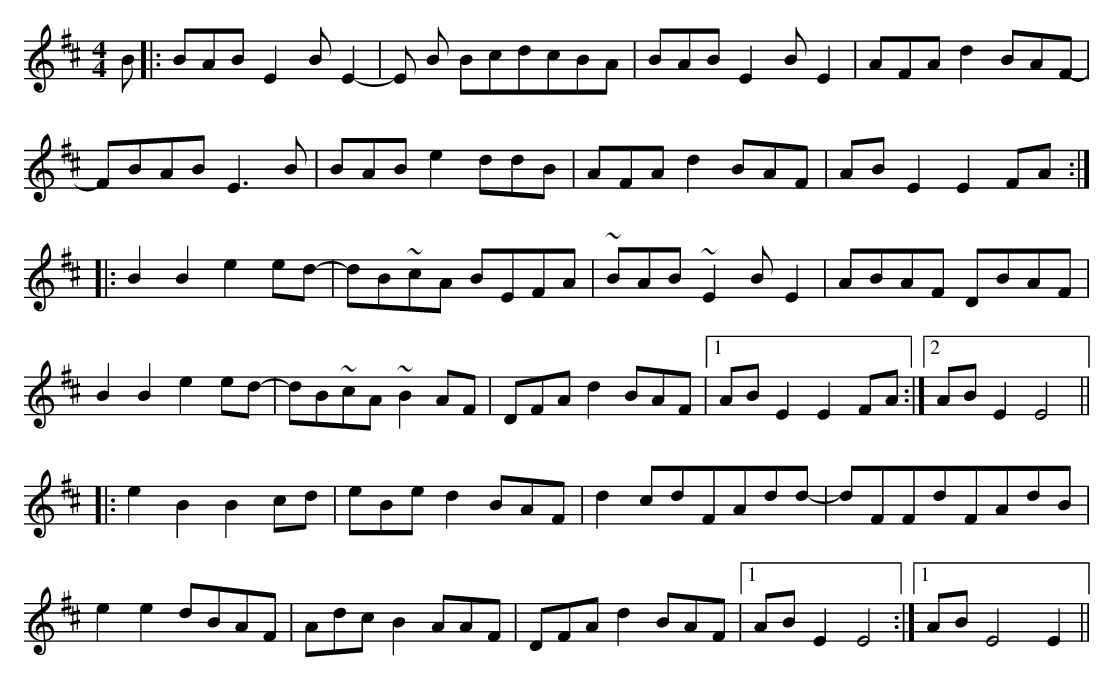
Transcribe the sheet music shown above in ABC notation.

X:1
M:4/4
K:Bmin
B|:BABE2BE2-|E B BcdcBA|BABE2BE2|AFAd2BAF-|
FBAB E3B|BABe2ddB|AFA d2BAF|ABE2E2 FA:|
|:B2B2 e2ed-|dB~cA BEFA|~BAB~E2 BE2|ABAF DBAF|
B2B2 e2ed-|dB~cA~B2AF|DFA d2BAF|1 ABE2E2FA:|2 ABE2E4||
|:e2B2 B2cd|eBe d2BAF|d2cdFAdd-|dFFdFAdB|
e2e2 dBAF|Adc B2AAF|DFAd2BAF|1 ABE2E4:|1 ABE4E2||
